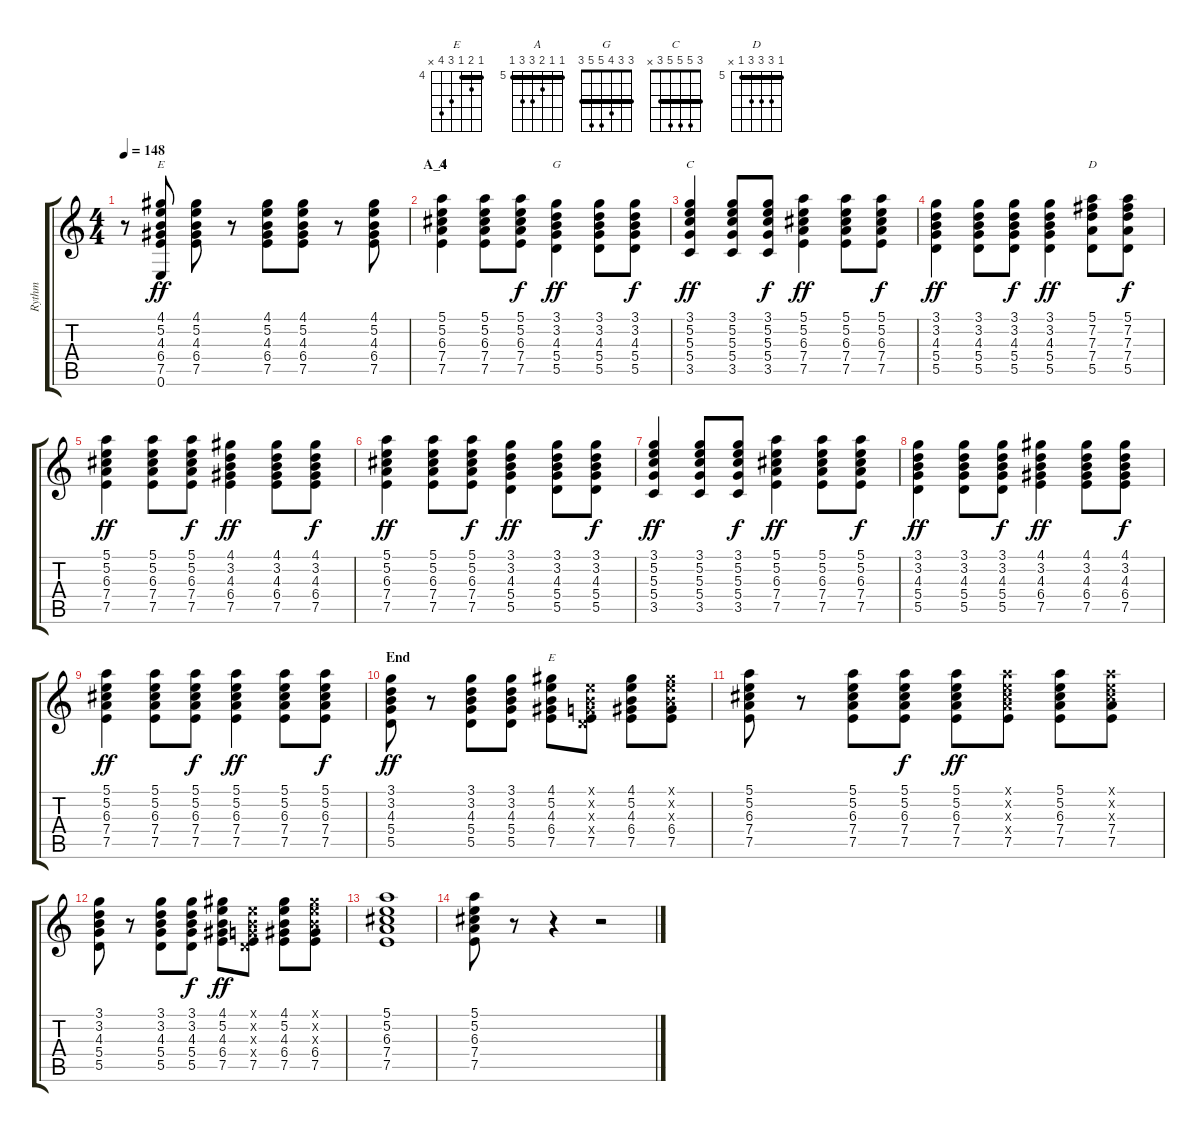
\track ("Rythm" "Rythm") {instrument acousticguitarsteel}
\staff {score tabs}
\tuning (E4 B3 G3 D3 A2 E2) {hide}
\chord ("E" 4 5 4 6 7 0) {firstfret 4 barre 4}
\chord ("A" 5 5 6 7 7 5) {firstfret 5 barre 5}
\chord ("G" 3 3 4 5 5 3) {barre 3}
\chord ("C" 3 5 5 5 3 x) {barre 3}
\chord ("D" 5 7 7 7 5 x) {firstfret 5 barre 5}
\chord ("E" 4 5 4 6 7 x) {firstfret 4 barre 4}
\ts (4 4)
\tempo 148
\clef g2
\ks c
r.8{dy ff} (4.1 5.2 4.3 6.4 7.5 0.6).8{ch "E"} (4.1 5.2 4.3 6.4 7.5).8 r.8 (4.1 5.2 4.3 6.4 7.5).8 (4.1 5.2 4.3 6.4 7.5).8 r.8 (4.1 5.2 4.3 6.4 7.5).8 |
\section ("" "A_4")
(5.1 5.2 6.3 7.4 7.5).4{ch "A" volume 13} (5.1 5.2 6.3 7.4 7.5).8 (5.1 5.2 6.3 7.4 7.5).8{dy f} (3.1 3.2 4.3 5.4 5.5).4{ch "G" dy ff} (3.1 3.2 4.3 5.4 5.5).8 (3.1 3.2 4.3 5.4 5.5).8{dy f} |
(3.1 5.2 5.3 5.4 3.5).4{ch "C" dy ff} (3.1 5.2 5.3 5.4 3.5).8 (3.1 5.2 5.3 5.4 3.5).8{dy f} (5.1 5.2 6.3 7.4 7.5).4{dy ff} (5.1 5.2 6.3 7.4 7.5).8 (5.1 5.2 6.3 7.4 7.5).8{dy f} |
(3.1 3.2 4.3 5.4 5.5).4{dy ff} (3.1 3.2 4.3 5.4 5.5).8 (3.1 3.2 4.3 5.4 5.5).8{dy f} (3.1 3.2 4.3 5.4 5.5).4{dy ff} (5.1 7.2 7.3 7.4 5.5).8{ch "D"} (5.1 7.2 7.3 7.4 5.5).8{dy f} |
(5.1 5.2 6.3 7.4 7.5).4{dy ff} (5.1 5.2 6.3 7.4 7.5).8 (5.1 5.2 6.3 7.4 7.5).8{dy f} (4.1 3.2 4.3 6.4 7.5).4{dy ff} (4.1 3.2 4.3 6.4 7.5).8 (4.1 3.2 4.3 6.4 7.5).8{dy f} |
(5.1 5.2 6.3 7.4 7.5).4{dy ff} (5.1 5.2 6.3 7.4 7.5).8 (5.1 5.2 6.3 7.4 7.5).8{dy f} (3.1 3.2 4.3 5.4 5.5).4{dy ff} (3.1 3.2 4.3 5.4 5.5).8 (3.1 3.2 4.3 5.4 5.5).8{dy f} |
(3.1 5.2 5.3 5.4 3.5).4{dy ff} (3.1 5.2 5.3 5.4 3.5).8 (3.1 5.2 5.3 5.4 3.5).8{dy f} (5.1 5.2 6.3 7.4 7.5).4{dy ff} (5.1 5.2 6.3 7.4 7.5).8 (5.1 5.2 6.3 7.4 7.5).8{dy f} |
(3.1 3.2 4.3 5.4 5.5).4{dy ff} (3.1 3.2 4.3 5.4 5.5).8 (3.1 3.2 4.3 5.4 5.5).8{dy f} (4.1 3.2 4.3 6.4 7.5).4{dy ff} (4.1 3.2 4.3 6.4 7.5).8 (4.1 3.2 4.3 6.4 7.5).8{dy f} |
(5.1 5.2 6.3 7.4 7.5).4{dy ff} (5.1 5.2 6.3 7.4 7.5).8 (5.1 5.2 6.3 7.4 7.5).8{dy f} (5.1 5.2 6.3 7.4 7.5).4{dy ff} (5.1 5.2 6.3 7.4 7.5).8 (5.1 5.2 6.3 7.4 7.5).8{dy f} |
\section ("" "End")
(3.1 3.2 4.3 5.4 5.5).8{dy ff} r.8 (3.1 3.2 4.3 5.4 5.5).8 (3.1 3.2 4.3 5.4 5.5).8 (4.1 5.2 4.3 6.4 7.5).8{ch "E"} (0.1{x} 0.2{x} 0.3{x} 0.4{x} 7.5).8 (4.1 5.2 4.3 6.4 7.5).8 (4.1{x} 5.2{x} 4.3{x} 6.4 7.5).8 |
(5.1 5.2 6.3 7.4 7.5).8 r.8 (5.1 5.2 6.3 7.4 7.5).8 (5.1 5.2 6.3 7.4 7.5).8{dy f} (5.1 5.2 6.3 7.4 7.5).8{dy ff} (5.1{x} 5.2{x} 6.3{x} 7.4{x} 7.5).8 (5.1 5.2 6.3 7.4 7.5).8 (5.1{x} 5.2{x} 6.3{x} 7.4 7.5).8 |
(3.1 3.2 4.3 5.4 5.5).8 r.8 (3.1 3.2 4.3 5.4 5.5).8 (3.1 3.2 4.3 5.4 5.5).8{dy f} (4.1 5.2 4.3 6.4 7.5).8{dy ff} (0.1{x} 0.2{x} 0.3{x} 0.4{x} 7.5).8 (4.1 5.2 4.3 6.4 7.5).8 (4.1{x} 5.2{x} 4.3{x} 6.4 7.5).8 |
(5.1 5.2 6.3 7.4 7.5).1 |
(5.1 5.2 6.3 7.4 7.5).8 r.8 r.4 r.2
